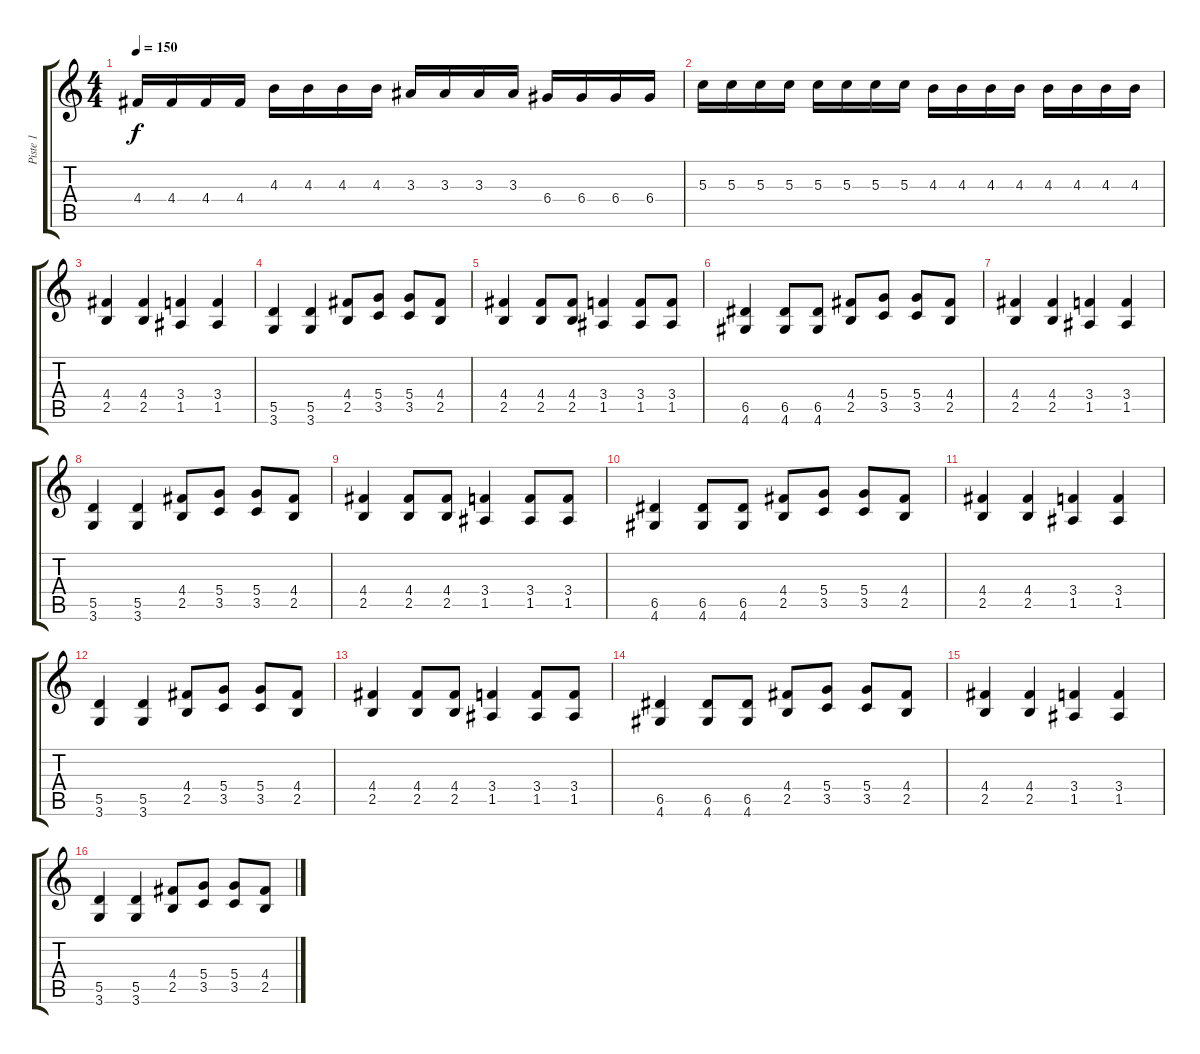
\track ("Piste 1" "Piste 1") {instrument overdrivenguitar}
\staff {score tabs}
\tuning (E4 B3 G3 D3 A2 E2) {hide}
\ts (4 4)
\tempo 150
\clef g2
\ks c
4.4.16{dy f} 4.4.16 4.4.16 4.4.16 4.3.16 4.3.16 4.3.16 4.3.16 3.3.16 3.3.16 3.3.16 3.3.16 6.4.16 6.4.16 6.4.16 6.4.16 |
5.3.16 5.3.16 5.3.16 5.3.16 5.3.16 5.3.16 5.3.16 5.3.16 4.3.16 4.3.16 4.3.16 4.3.16 4.3.16 4.3.16 4.3.16 4.3.16 |
(4.4 2.5).4 (4.4 2.5).4 (3.4 1.5).4 (3.4 1.5).4 |
(5.5 3.6).4 (5.5 3.6).4 (4.4 2.5).8 (5.4 3.5).8 (5.4 3.5).8 (4.4 2.5).8 |
(4.4 2.5).4 (4.4 2.5).8 (4.4 2.5).8 (3.4 1.5).4 (3.4 1.5).8 (3.4 1.5).8 |
(6.5 4.6).4 (6.5 4.6).8 (6.5 4.6).8 (4.4 2.5).8 (5.4 3.5).8 (5.4 3.5).8 (4.4 2.5).8 |
(4.4 2.5).4 (4.4 2.5).4 (3.4 1.5).4 (3.4 1.5).4 |
(5.5 3.6).4 (5.5 3.6).4 (4.4 2.5).8 (5.4 3.5).8 (5.4 3.5).8 (4.4 2.5).8 |
(4.4 2.5).4 (4.4 2.5).8 (4.4 2.5).8 (3.4 1.5).4 (3.4 1.5).8 (3.4 1.5).8 |
(6.5 4.6).4 (6.5 4.6).8 (6.5 4.6).8 (4.4 2.5).8 (5.4 3.5).8 (5.4 3.5).8 (4.4 2.5).8 |
(4.4 2.5).4 (4.4 2.5).4 (3.4 1.5).4 (3.4 1.5).4 |
(5.5 3.6).4 (5.5 3.6).4 (4.4 2.5).8 (5.4 3.5).8 (5.4 3.5).8 (4.4 2.5).8 |
(4.4 2.5).4 (4.4 2.5).8 (4.4 2.5).8 (3.4 1.5).4 (3.4 1.5).8 (3.4 1.5).8 |
(6.5 4.6).4 (6.5 4.6).8 (6.5 4.6).8 (4.4 2.5).8 (5.4 3.5).8 (5.4 3.5).8 (4.4 2.5).8 |
(4.4 2.5).4 (4.4 2.5).4 (3.4 1.5).4 (3.4 1.5).4 |
(5.5 3.6).4 (5.5 3.6).4 (4.4 2.5).8 (5.4 3.5).8 (5.4 3.5).8 (4.4 2.5).8
